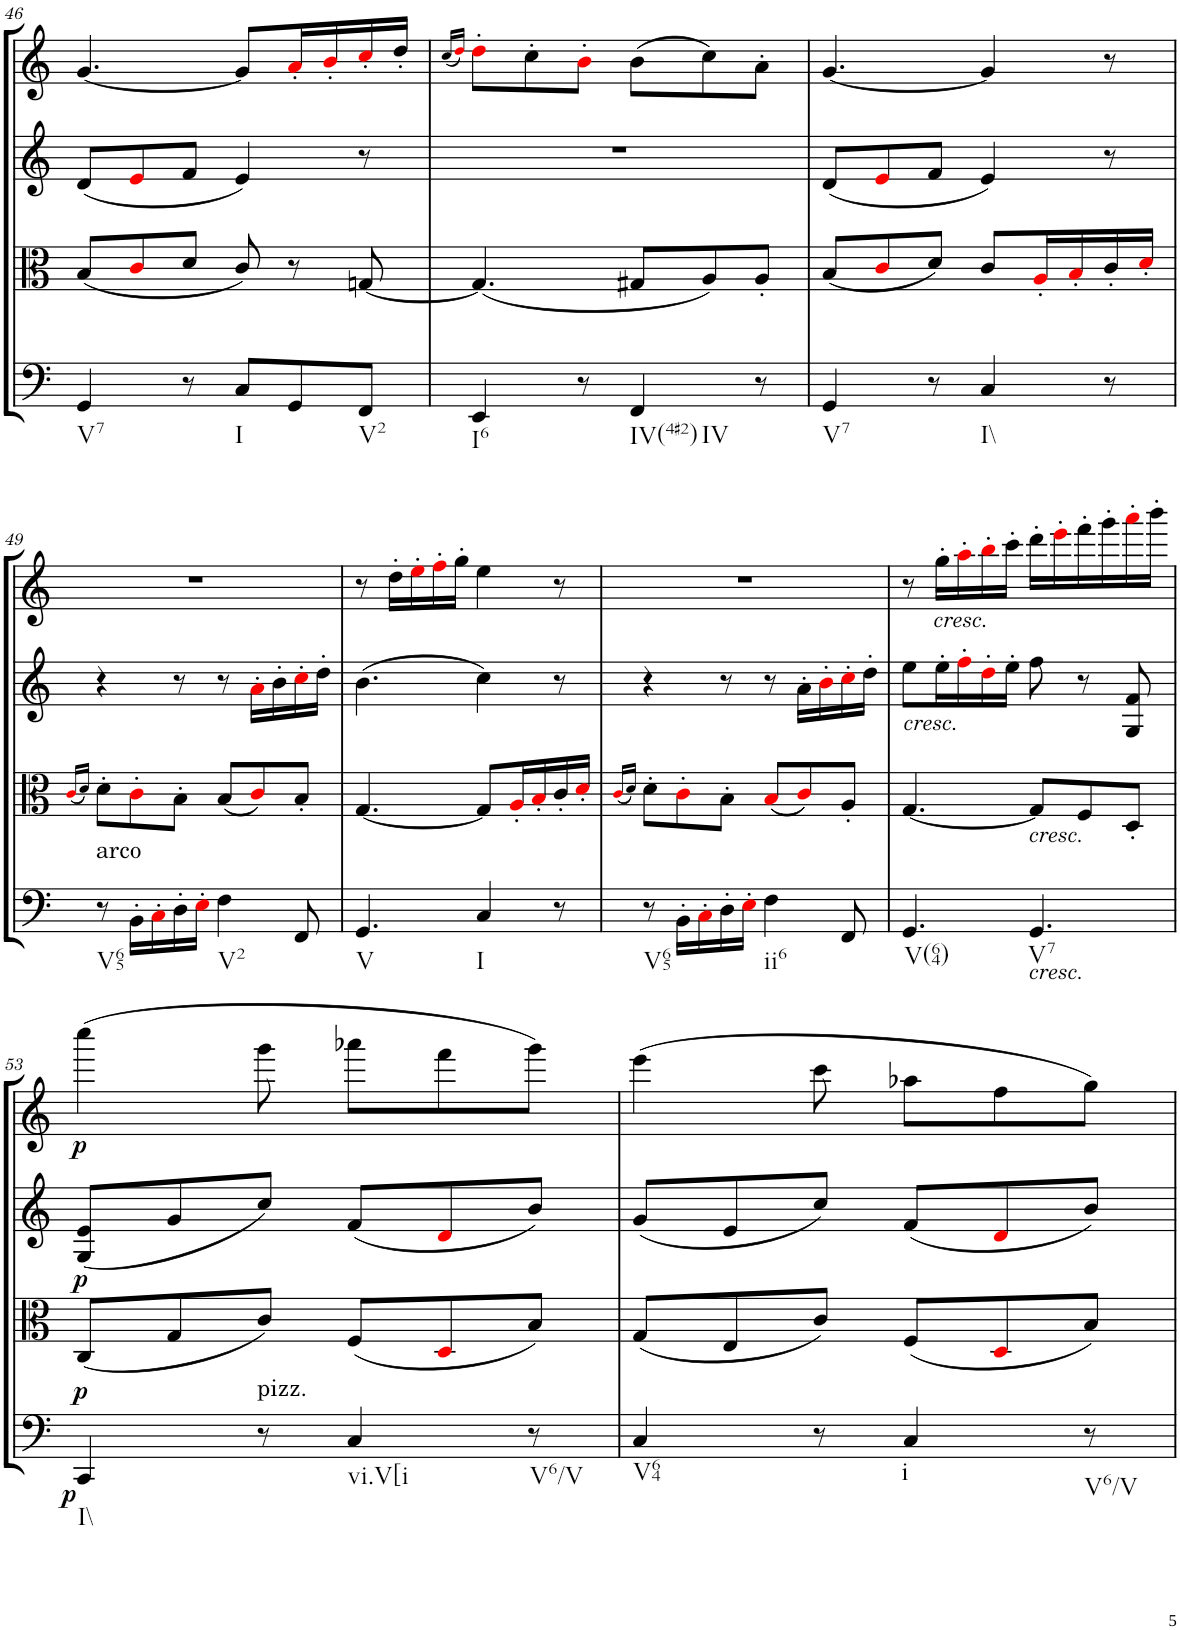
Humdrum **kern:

**kern	**dynam	**kern	**dynam	**kern	**kern	**dynam
*part4	*part4	*part3	*part3	*part2	*part1	*part1
*staff4	*staff4	*staff3	*staff3	*staff2	*staff1	*staff1
*I"Cello	*	*I"Viola	*	*I"2nd Violin	*I"1st Violin	*
*	*	*I'Vla	*	*I'Vln	*I'Vln	*
!!LO:PB:g=z
*clefF4	*	*clefC3	*	*clefG2	*clefG2	*
*k[]	*	*k[]	*	*k[]	*k[]	*
*M6/8	*	*M6/8	*	*M6/8	*M6/8	*
=46	=46	=46	=46	=46	=46	=46
!LO:TX:b:t=V7	!	!	!	!	!	!
4GG/	.	(8B/L	.	(8d/L	[4.g/	.
.	.	8ci/	.	8ei/	.	.
8r	.	8d/J	.	8f/J	.	.
!LO:TX:b:t=I	!	!	!	!	!	!
8C/L	.	8c/)	.	4e/)	8g/L]	.
8GG/	.	8r	.	.	16a'i/L	.
.	.	.	.	.	16b'i/	.
!LO:TX:b:t=V2	!	!	!	!	!	!
8FF/J	.	[8Gn/	.	8r	16cc'i/	.
.	.	.	.	.	16dd'/JJ	.
=47	=47	=47	=47	=47	=47	=47
.	.	.	.	.	(16qcc/LL	.
.	.	.	.	.	16qddi/JJ)	.
!LO:TX:b:t=I6	!	!	!	!	!	!
4EE/	.	(4.G/]	.	2.r	8dd'i\L	.
.	.	.	.	.	8cc'\	.
8r	.	.	.	.	8b'i\J	.
!LO:TX:b:t=IV(4#2)	!	!	!	!	!	!
!LO:TX:b:t=IV	!	!	!	!	!	!
4FF/	.	8G#X/L	.	.	(8b\L	.
.	.	8A/)	.	.	8cc\)	.
8r	.	8A'/J	.	.	8a'\J	.
=48	=48	=48	=48	=48	=48	=48
!LO:TX:b:t=V7	!	!	!	!	!	!
4GG/	.	(8B/L	.	(8d/L	[4.g/	.
.	.	8ci/	.	8ei/	.	.
8r	.	8d/J)	.	8f/J	.	.
!LO:TX:b:t=I\\	!	!	!	!	!	!
4C/	.	8c/L	.	4e/)	4g/]	.
.	.	16A'i/L	.	.	.	.
.	.	16B'i/	.	.	.	.
8r	.	16c'/	.	8r	8r	.
.	.	16d'i/JJ	.	.	.	.
!!LO:LB:g=z
=49	=49	=49	=49	=49	=49	=49
.	.	(16qci/LL	.	.	.	.
.	.	16qd/JJ)	.	.	.	.
!LO:TX:a:t=arco	!	!	!	!	!	!
!LO:TX:b:t=V65	!	!	!	!	!	!
8r	.	8d'\L	.	4r	2.r	.
16BB'\LL	.	8c'i\	.	.	.	.
16C'i\	.	.	.	.	.	.
16D'\	.	8B'\J	.	8r	.	.
16E'i\JJ	.	.	.	.	.	.
!LO:TX:b:t=V2	!	!	!	!	!	!
4F\	.	(8B/L	.	8r	.	.
.	.	8ci/)	.	16a'i\LL	.	.
.	.	.	.	16b'\	.	.
8FF/	.	8B'/J	.	16cc'i\	.	.
.	.	.	.	16dd'\JJ	.	.
=50	=50	=50	=50	=50	=50	=50
!LO:TX:b:t=V	!	!	!	!	!	!
4.GG/	.	[4.G/	.	(4.b\	8r	.
.	.	.	.	.	16dd'\LL	.
.	.	.	.	.	16ee'i\	.
.	.	.	.	.	16ff'i\	.
.	.	.	.	.	16gg'\JJ	.
!LO:TX:b:t=I	!	!	!	!	!	!
4C/	.	8G/L]	.	4cc\)	4ee\	.
.	.	16A'i/L	.	.	.	.
.	.	16B'i/	.	.	.	.
8r	.	16c'/	.	8r	8r	.
.	.	16d'i/JJ	.	.	.	.
=51	=51	=51	=51	=51	=51	=51
.	.	(16qci/LL	.	.	.	.
.	.	16qd/JJ)	.	.	.	.
!LO:TX:b:t=V65	!	!	!	!	!	!
8r	.	8d'\L	.	4r	2.r	.
16BB'\LL	.	8c'i\	.	.	.	.
16C'i\	.	.	.	.	.	.
16D'\	.	8B'\J	.	8r	.	.
16E'i\JJ	.	.	.	.	.	.
!LO:TX:b:t=ii6	!	!	!	!	!	!
4F\	.	(8Bi/L	.	8r	.	.
.	.	8ci/)	.	16a'\LL	.	.
.	.	.	.	16b'i\	.	.
8FF/	.	8A'/J	.	16cc'i\	.	.
.	.	.	.	16dd'\JJ	.	.
=52	=52	=52	=52	=52	=52	=52
!	!	!	!	!LO:TX:b:i:t=cresc.	!	!
!LO:TX:b:t=V(64)	!	!	!	!	!	!
4.GG/	.	[4.G/	.	8ee\L	8r	.
!	!	!	!	!	!LO:TX:b:i:t=cresc.	!
.	.	.	.	16ee'\L	16gg'\LL	.
.	.	.	.	16ff'i\	16aa'i\	.
.	.	.	.	16dd'i\	16bb'i\	.
.	.	.	.	16ee'\JJ	16ccc'\JJ	.
!	!	!LO:TX:b:i:t=cresc.	!	!	!	!
!LO:TX:b:i:t=cresc.	!	!	!	!	!	!
!LO:TX:b:t=V7	!	!	!	!	!	!
4.GG/	.	8G/L]	.	8ff\	16ddd'\LL	.
.	.	.	.	.	16eee'i\	.
.	.	8F/	.	8r	16fff'\	.
.	.	.	.	.	16ggg'\	.
.	.	8D'/J	.	8G/ 8f/	16aaa'i\	.
.	.	.	.	.	16bbb'\JJ	.
!!LO:LB:g=z
=53	=53	=53	=53	=53	=53	=53
!LO:TX:b:t=I\\	!	!	!	!	!	!
!	!LO:DY:b	!	!	!	!	!
!	!LO:DY:n=1:a	!	!LO:DY:a	!	!	!LO:DY:b
4CC/	p p	(8C/L	p	(8G/ 8e/L	(4cccc\	p
.	.	8G/	.	8g/	.	.
!LO:TX:a:t=pizz.	!	!	!	!	!	!
8r	.	8c/J)	.	8cc/J)	8ggg\	.
!LO:TX:b:t=vi.V[i	!	!	!	!	!	!
4C/	.	(8F/L	.	(8f/L	8aaa-X\L	.
.	.	8Di/	.	8di/	8fff\	.
!LO:TX:b:t=V6/V	!	!	!	!	!	!
8r	.	8B/J)	.	8b/J)	8ggg\J)	.
=54	=54	=54	=54	=54	=54	=54
!LO:TX:b:t=V64	!	!	!	!	!	!
4C/	.	(8G/L	.	(8g/L	(4eee\	.
.	.	8E/	.	8e/	.	.
8r	.	8c/J)	.	8cc/J)	8ccc\	.
!LO:TX:b:t=i	!	!	!	!	!	!
4C/	.	(8F/L	.	(8f/L	8aa-X\L	.
.	.	8Di/	.	8di/	8ff\	.
!LO:TX:b:t=V6/V	!	!	!	!	!	!
8r	.	8B/J)	.	8b/J)	8gg\J)	.
=	=	=	=	=	=	=
*-	*-	*-	*-	*-	*-	*-
